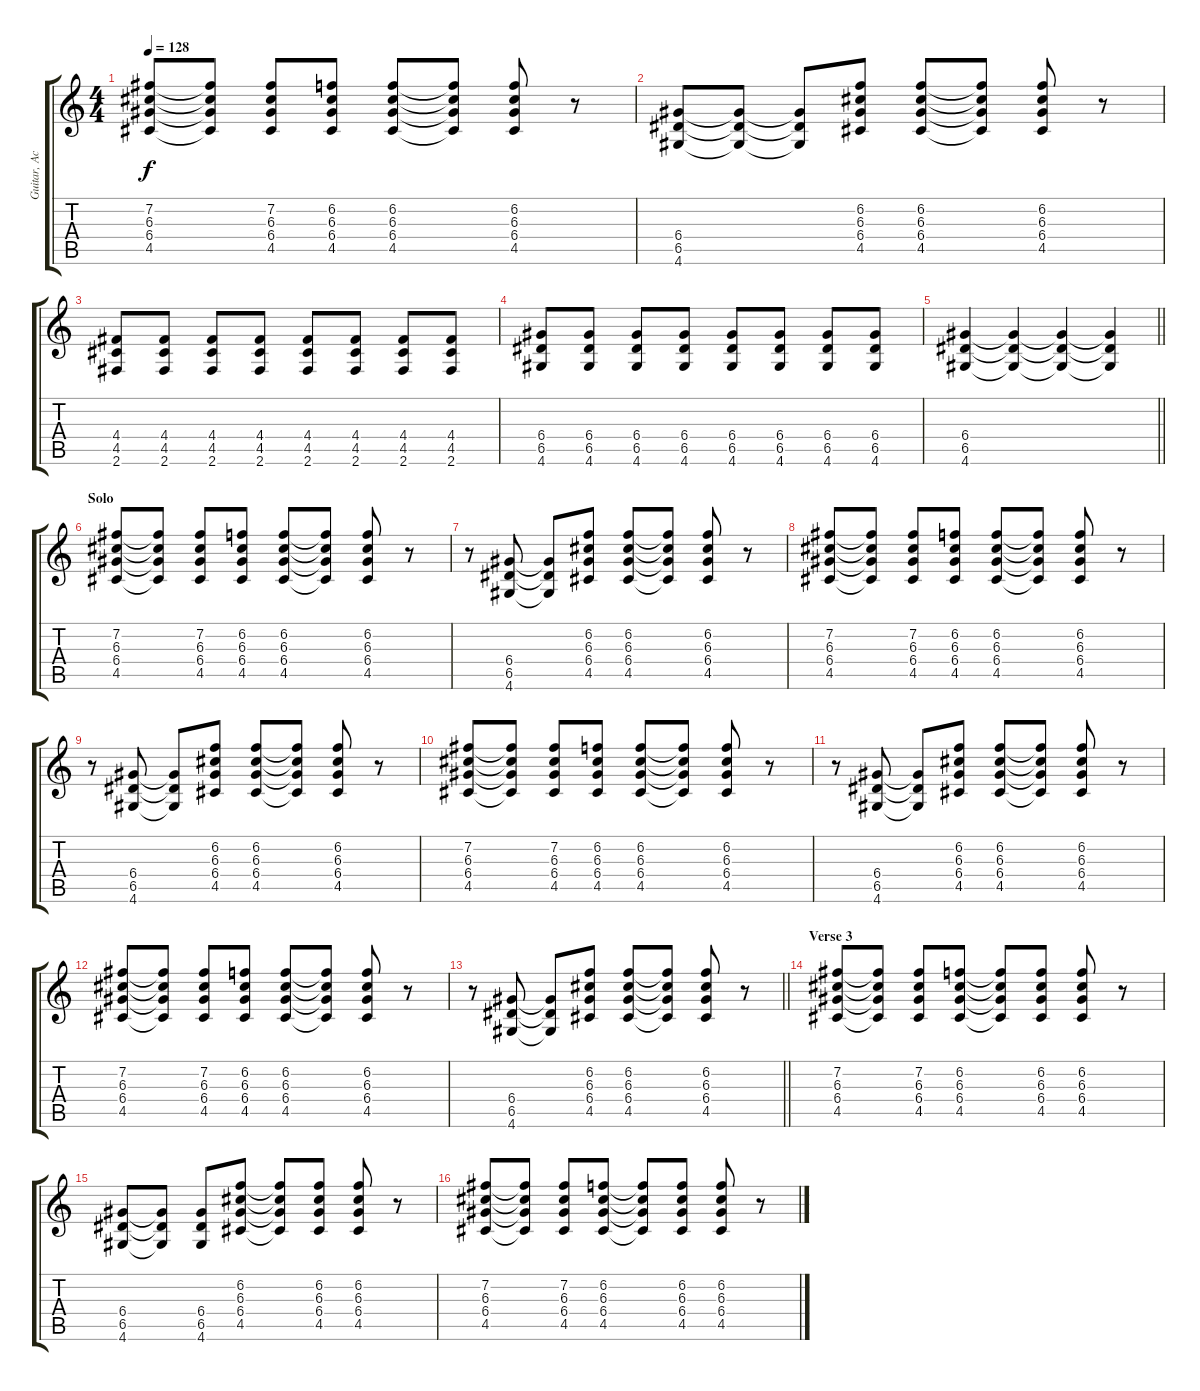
\track ("Guitar, Acoustic" "Guitar, Ac") {instrument acousticguitarsteel}
\staff {score tabs}
\tuning (E4 B3 G3 D3 A2 E2) {hide}
\ts (4 4)
\tempo 128
\clef g2
\ks c
(7.2 6.3 6.4 4.5).8{dy f} (7.2{t} 6.3{t} 6.4{t} 4.5{t}).8 (7.2 6.3 6.4 4.5).8 (6.2 6.3 6.4 4.5).8 (6.2 6.3 6.4 4.5).8 (6.2{t} 6.3{t} 6.4{t} 4.5{t}).8 (6.2 6.3 6.4 4.5).8 r.8 |
(6.4 6.5 4.6).8 (6.4{t} 6.5{t} 4.6{t}).8 (6.4{t} 6.5{t} 4.6{t}).8 (6.2 6.3 6.4 4.5).8 (6.2 6.3 6.4 4.5).8 (6.2{t} 6.3{t} 6.4{t} 4.5{t}).8 (6.2 6.3 6.4 4.5).8 r.8 |
(4.4 4.5 2.6).8 (4.4 4.5 2.6).8 (4.4 4.5 2.6).8 (4.4 4.5 2.6).8 (4.4 4.5 2.6).8 (4.4 4.5 2.6).8 (4.4 4.5 2.6).8 (4.4 4.5 2.6).8 |
(6.4 6.5 4.6).8 (6.4 6.5 4.6).8 (6.4 6.5 4.6).8 (6.4 6.5 4.6).8 (6.4 6.5 4.6).8 (6.4 6.5 4.6).8 (6.4 6.5 4.6).8 (6.4 6.5 4.6).8 |
\barLineRight lightlight
(6.4 6.5 4.6).4 (6.4{t} 6.5{t} 4.6{t}).4 (6.4{t} 6.5{t} 4.6{t}).4 (6.4{t} 6.5{t} 4.6{t}).4 |
\section ("" "Solo")
(7.2 6.3 6.4 4.5).8 (7.2{t} 6.3{t} 6.4{t} 4.5{t}).8 (7.2 6.3 6.4 4.5).8 (6.2 6.3 6.4 4.5).8 (6.2 6.3 6.4 4.5).8 (6.2{t} 6.3{t} 6.4{t} 4.5{t}).8 (6.2 6.3 6.4 4.5).8 r.8 |
r.8 (6.4 6.5 4.6).8 (6.4{t} 6.5{t} 4.6{t}).8 (6.2 6.3 6.4 4.5).8 (6.2 6.3 6.4 4.5).8 (6.2{t} 6.3{t} 6.4{t} 4.5{t}).8 (6.2 6.3 6.4 4.5).8 r.8 |
(7.2 6.3 6.4 4.5).8 (7.2{t} 6.3{t} 6.4{t} 4.5{t}).8 (7.2 6.3 6.4 4.5).8 (6.2 6.3 6.4 4.5).8 (6.2 6.3 6.4 4.5).8 (6.2{t} 6.3{t} 6.4{t} 4.5{t}).8 (6.2 6.3 6.4 4.5).8 r.8 |
r.8 (6.4 6.5 4.6).8 (6.4{t} 6.5{t} 4.6{t}).8 (6.2 6.3 6.4 4.5).8 (6.2 6.3 6.4 4.5).8 (6.2{t} 6.3{t} 6.4{t} 4.5{t}).8 (6.2 6.3 6.4 4.5).8 r.8 |
(7.2 6.3 6.4 4.5).8 (7.2{t} 6.3{t} 6.4{t} 4.5{t}).8 (7.2 6.3 6.4 4.5).8 (6.2 6.3 6.4 4.5).8 (6.2 6.3 6.4 4.5).8 (6.2{t} 6.3{t} 6.4{t} 4.5{t}).8 (6.2 6.3 6.4 4.5).8 r.8 |
r.8 (6.4 6.5 4.6).8 (6.4{t} 6.5{t} 4.6{t}).8 (6.2 6.3 6.4 4.5).8 (6.2 6.3 6.4 4.5).8 (6.2{t} 6.3{t} 6.4{t} 4.5{t}).8 (6.2 6.3 6.4 4.5).8 r.8 |
(7.2 6.3 6.4 4.5).8 (7.2{t} 6.3{t} 6.4{t} 4.5{t}).8 (7.2 6.3 6.4 4.5).8 (6.2 6.3 6.4 4.5).8 (6.2 6.3 6.4 4.5).8 (6.2{t} 6.3{t} 6.4{t} 4.5{t}).8 (6.2 6.3 6.4 4.5).8 r.8 |
\barLineRight lightlight
r.8 (6.4 6.5 4.6).8 (6.4{t} 6.5{t} 4.6{t}).8 (6.2 6.3 6.4 4.5).8 (6.2 6.3 6.4 4.5).8 (6.2{t} 6.3{t} 6.4{t} 4.5{t}).8 (6.2 6.3 6.4 4.5).8 r.8 |
\section ("" "Verse 3")
(7.2 6.3 6.4 4.5).8 (7.2{t} 6.3{t} 6.4{t} 4.5{t}).8 (7.2 6.3 6.4 4.5).8 (6.2 6.3 6.4 4.5).8 (6.2{t} 6.3{t} 6.4{t} 4.5{t}).8 (6.2 6.3 6.4 4.5).8 (6.2 6.3 6.4 4.5).8 r.8 |
(6.4 6.5 4.6).8 (6.4{t} 6.5{t} 4.6{t}).8 (6.4 6.5 4.6).8 (6.2 6.3 6.4 4.5).8 (6.2{t} 6.3{t} 6.4{t} 4.5{t}).8 (6.2 6.3 6.4 4.5).8 (6.2 6.3 6.4 4.5).8 r.8 |
(7.2 6.3 6.4 4.5).8 (7.2{t} 6.3{t} 6.4{t} 4.5{t}).8 (7.2 6.3 6.4 4.5).8 (6.2 6.3 6.4 4.5).8 (6.2{t} 6.3{t} 6.4{t} 4.5{t}).8 (6.2 6.3 6.4 4.5).8 (6.2 6.3 6.4 4.5).8 r.8
